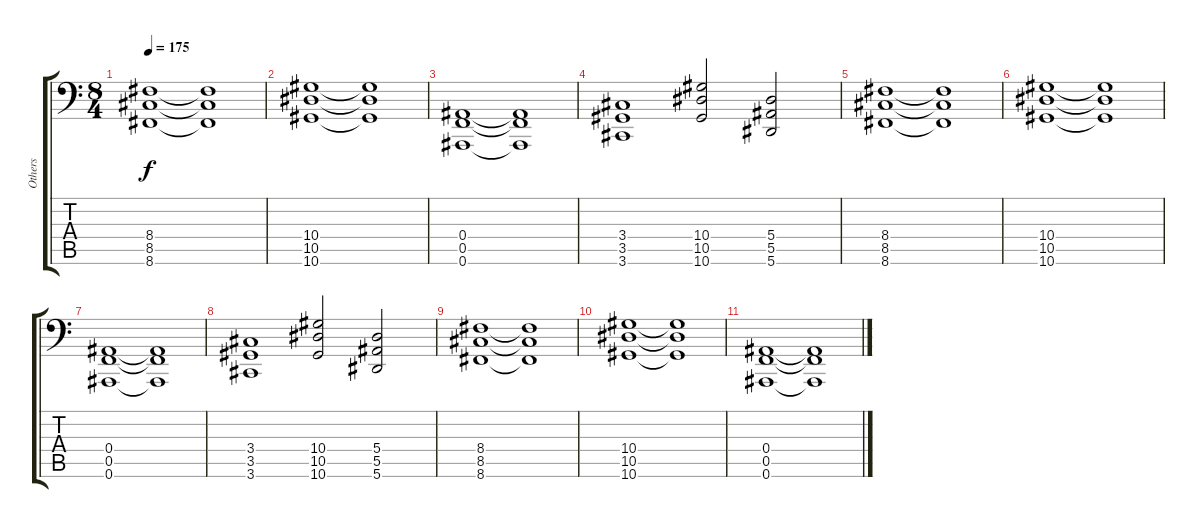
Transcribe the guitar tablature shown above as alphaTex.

\track ("Others" "Others") {instrument tremolostrings}
\staff {score tabs}
\tuning (C4 G3 Eb3 Bb2 F2 Bb1) {hide}
\ts (8 4)
\tempo 175
\clef f4
\ks c
(8.4 8.5 8.6).1{dy f} (8.4{t} 8.5{t} 8.6{t}).1 |
(10.4 10.5 10.6).1 (10.4{t} 10.5{t} 10.6{t}).1 |
(0.4 0.5 0.6).1 (0.4{t} 0.5{t} 0.6{t}).1 |
(3.4 3.5 3.6).1 (10.4 10.5 10.6).2 (5.4 5.5 5.6).2 |
(8.4 8.5 8.6).1 (8.4{t} 8.5{t} 8.6{t}).1 |
(10.4 10.5 10.6).1 (10.4{t} 10.5{t} 10.6{t}).1 |
(0.4 0.5 0.6).1 (0.4{t} 0.5{t} 0.6{t}).1 |
(3.4 3.5 3.6).1 (10.4 10.5 10.6).2 (5.4 5.5 5.6).2 |
(8.4 8.5 8.6).1 (8.4{t} 8.5{t} 8.6{t}).1 |
(10.4 10.5 10.6).1 (10.4{t} 10.5{t} 10.6{t}).1 |
(0.4 0.5 0.6).1 (0.4{t} 0.5{t} 0.6{t}).1
